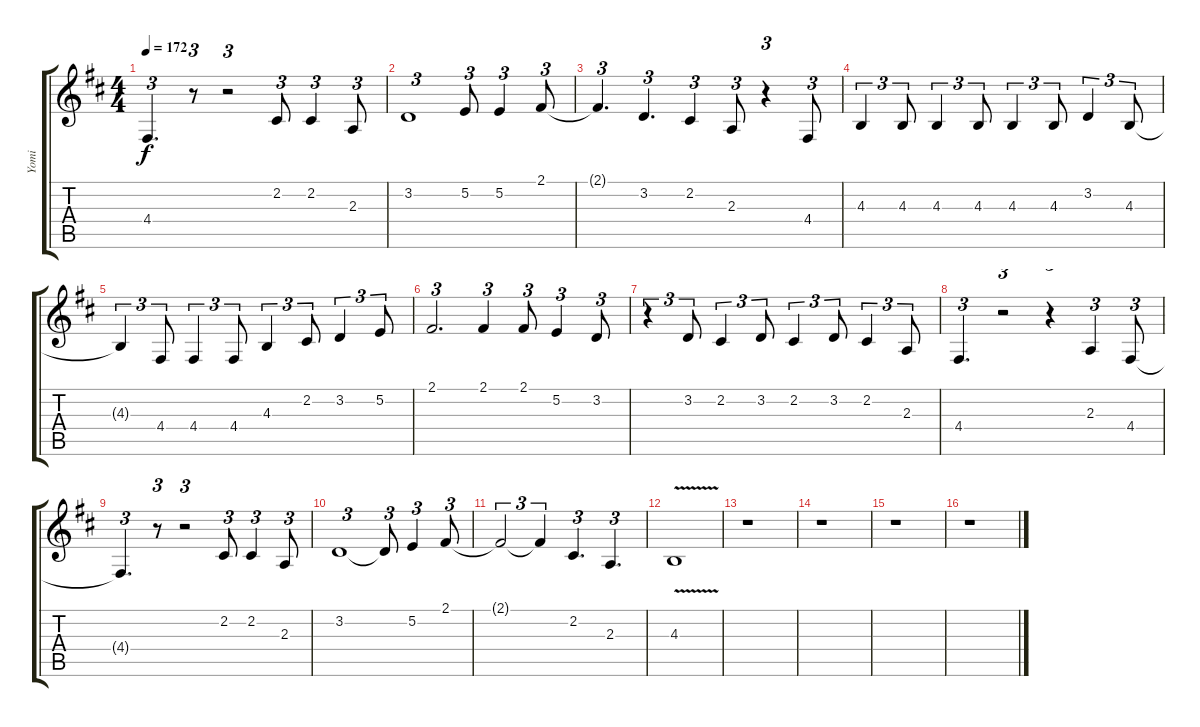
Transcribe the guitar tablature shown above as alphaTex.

\track ("Yomi" "Yomi") {instrument synthvoice}
\staff {score tabs}
\tuning (E4 B3 G3 D3 A2 E2) {hide}
\ts (4 4)
\tempo 172
\clef g2
\ks bminor
4.4{t}.4{d tu (3 2) dy f} r.8{tu (3 2)} r.2{tu (3 2)} 2.2.8{tu (3 2)} 2.2.4{tu (3 2)} 2.3.8{tu (3 2)} |
3.2.1{tu (3 2)} 5.2.8{tu (3 2)} 5.2.4{tu (3 2)} 2.1.8{tu (3 2)} |
2.1{t}.4{d tu (3 2)} 3.2.4{d tu (3 2)} 2.2.4{tu (3 2)} 2.3.8{tu (3 2)} r.4{tu (3 2)} 4.4.8{tu (3 2)} |
4.3.4{tu (3 2)} 4.3.8{tu (3 2)} 4.3.4{tu (3 2)} 4.3.8{tu (3 2)} 4.3.4{tu (3 2)} 4.3.8{tu (3 2)} 3.2.4{tu (3 2)} 4.3.8{tu (3 2)} |
4.3{t}.4{tu (3 2)} 4.4.8{tu (3 2)} 4.4.4{tu (3 2)} 4.4.8{tu (3 2)} 4.3.4{tu (3 2)} 2.2.8{tu (3 2)} 3.2.4{tu (3 2)} 5.2.8{tu (3 2)} |
2.1.2{d tu (3 2)} 2.1.4{tu (3 2)} 2.1.8{tu (3 2)} 5.2.4{tu (3 2)} 3.2.8{tu (3 2)} |
r.4{tu (3 2)} 3.2.8{tu (3 2)} 2.2.4{tu (3 2)} 3.2.8{tu (3 2)} 2.2.4{tu (3 2)} 3.2.8{tu (3 2)} 2.2.4{tu (3 2)} 2.3.8{tu (3 2)} |
4.4.4{d tu (3 2)} r.2{tu (3 2)} r.4{tu (3 2)} 2.3.4{tu (3 2)} 4.4.8{tu (3 2)} |
4.4{t}.4{d tu (3 2)} r.8{tu (3 2)} r.2{tu (3 2)} 2.2.8{tu (3 2)} 2.2.4{tu (3 2)} 2.3.8{tu (3 2)} |
3.2.1{tu (3 2)} 3.2{t}.8{tu (3 2)} 5.2.4{tu (3 2)} 2.1.8{tu (3 2)} |
2.1{t}.2{tu (3 2)} 2.1{t}.4{tu (3 2)} 2.2.4{d tu (3 2)} 2.3.4{d tu (3 2)} |
4.3{v}.1 |
r.1 |
r.1 |
r.1 |
r.1
